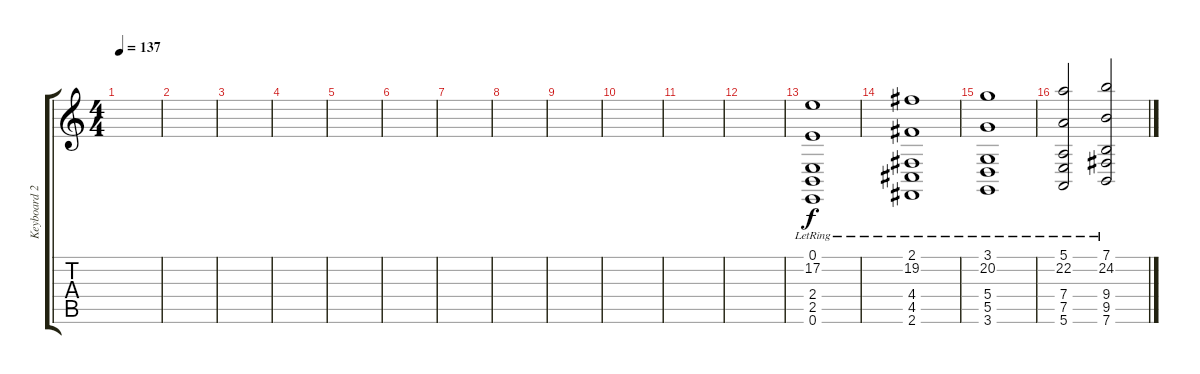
\track ("Keyboard 2" "Keyboard 2") {instrument synthstrings1}
\staff {score tabs}
\tuning (E4 B3 G3 D3 A2 E2) {hide}
\ts (4 4)
\tempo 137
\clef g2
\ks c
|
|
|
|
|
|
|
|
|
|
|
|
(0.1{lr} 17.2{lr} 2.4{lr} 2.5{lr} 0.6{lr}).1 |
(2.1{lr} 19.2{lr} 4.4{lr} 4.5{lr} 2.6{lr}).1 |
(3.1{lr} 20.2{lr} 5.4{lr} 5.5{lr} 3.6{lr}).1 |
(5.1{lr} 22.2{lr} 7.4{lr} 7.5{lr} 5.6{lr}).2 (7.1{lr} 24.2{lr} 9.4{lr} 9.5{lr} 7.6{lr}).2
